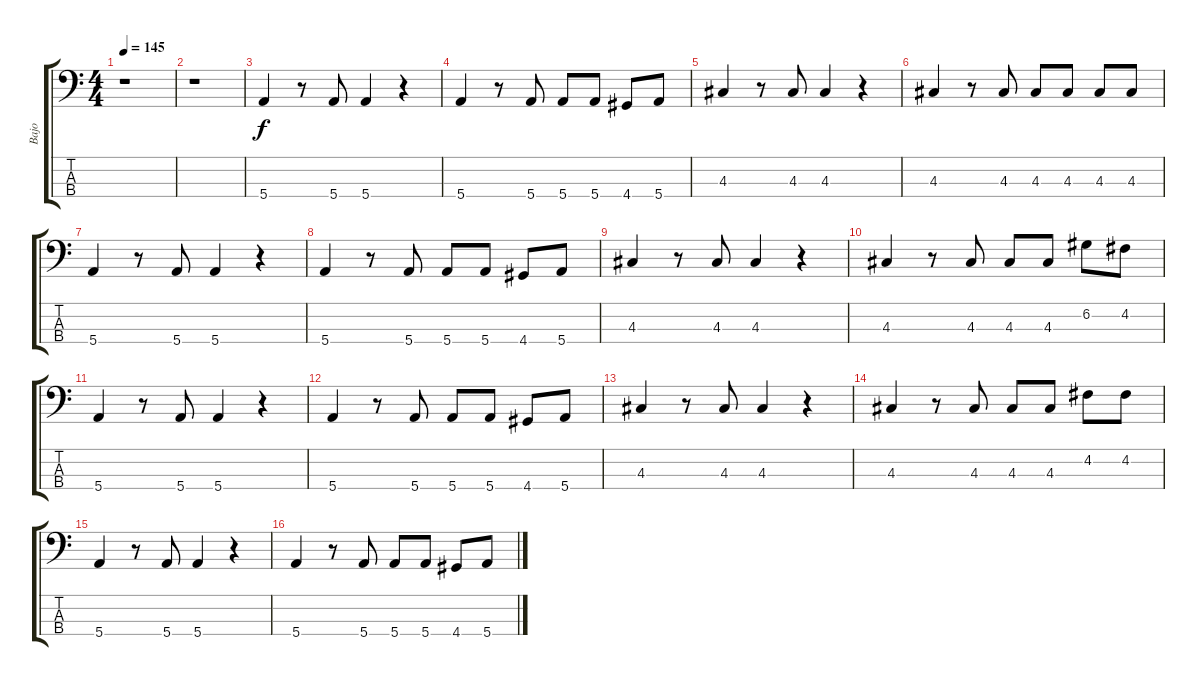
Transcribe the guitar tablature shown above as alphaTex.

\track ("Bajo" "Bajo") {instrument electricbasspick}
\staff {score tabs}
\tuning (G2 D2 A1 E1) {hide}
\ts (4 4)
\tempo 145
\clef f4
\ks c
r.1{dy f instrument electricbasspick} |
r.1 |
5.4.4 r.8 5.4.8 5.4.4 r.4 |
5.4.4 r.8 5.4.8 5.4.8 5.4.8 4.4.8 5.4.8 |
4.3.4 r.8 4.3.8 4.3.4 r.4 |
4.3.4 r.8 4.3.8 4.3.8 4.3.8 4.3.8 4.3.8 |
5.4.4 r.8 5.4.8 5.4.4 r.4 |
5.4.4 r.8 5.4.8 5.4.8 5.4.8 4.4.8 5.4.8 |
4.3.4 r.8 4.3.8 4.3.4 r.4 |
4.3.4 r.8 4.3.8 4.3.8 4.3.8 6.2.8 4.2.8 |
5.4.4 r.8 5.4.8 5.4.4 r.4 |
5.4.4 r.8 5.4.8 5.4.8 5.4.8 4.4.8 5.4.8 |
4.3.4 r.8 4.3.8 4.3.4 r.4 |
4.3.4 r.8 4.3.8 4.3.8 4.3.8 4.2.8 4.2.8 |
5.4.4 r.8 5.4.8 5.4.4 r.4 |
5.4.4 r.8 5.4.8 5.4.8 5.4.8 4.4.8 5.4.8
